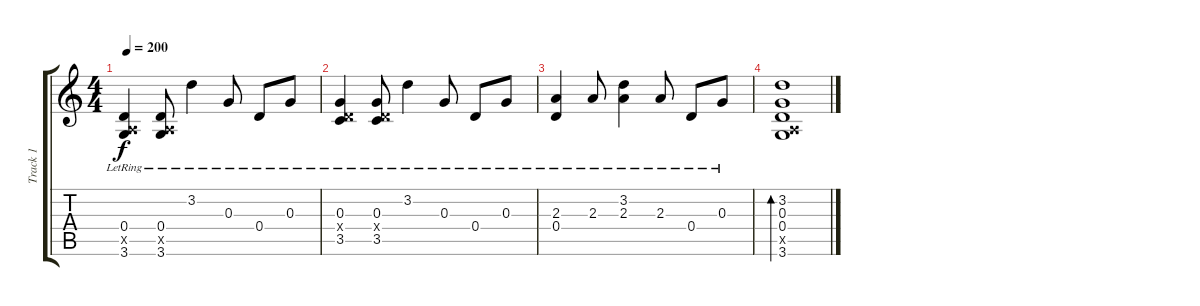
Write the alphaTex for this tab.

\track ("Track 1" "Track 1") {instrument acousticguitarsteel}
\staff {score tabs}
\tuning (E4 B3 G3 D3 A2 E2) {hide}
\ts (4 4)
\tempo 200
\clef g2
\ks c
(0.4{lr} 0.5{x} 3.6{lr}).4{dy f} (0.4{lr} 0.5{x} 3.6{lr}).8 3.2{lr}.4 0.3{lr}.8 0.4{lr}.8 0.3{lr}.8 |
(0.3{lr} 0.4{x} 3.5{lr}).4 (0.3{lr} 0.4{x} 3.5{lr}).8 3.2{lr}.4 0.3{lr}.8 0.4{lr}.8 0.3{lr}.8 |
(2.3{lr} 0.4{lr}).4 2.3{lr}.8 (3.2{lr} 2.3{lr}).4 2.3{lr}.8 0.4{lr}.8 0.3{lr}.8 |
(3.2 0.3 0.4 0.5{x} 3.6).1{bd 480}
